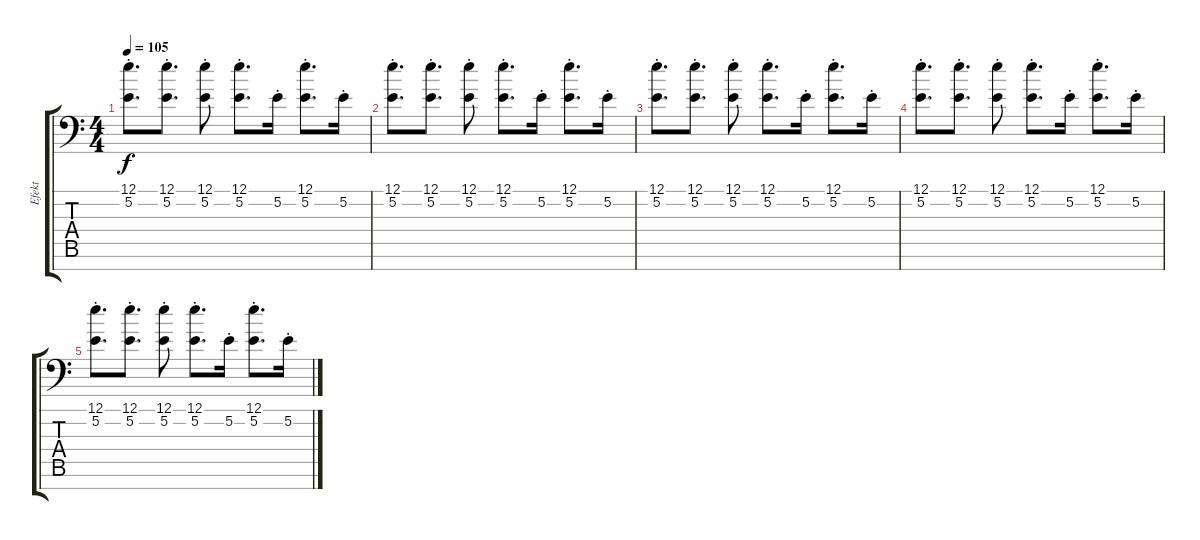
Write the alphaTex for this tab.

\track ("Efekt" "Efekt") {instrument stringensemble1}
\staff {score tabs}
\tuning (E4 B3 G3 D3 A2 E2 A1) {hide}
\ts (4 4)
\tempo 105
\clef f4
\ks c
(12.1{st} 5.2{st}).8{d dy f} (12.1{st} 5.2{st}).8{d} (12.1{st} 5.2{st}).8 (12.1{st} 5.2{st}).8{d} 5.2{st}.16 (12.1{st} 5.2{st}).8{d} 5.2{st}.16 |
(12.1{st} 5.2{st}).8{d} (12.1{st} 5.2{st}).8{d} (12.1{st} 5.2{st}).8 (12.1{st} 5.2{st}).8{d} 5.2{st}.16 (12.1{st} 5.2{st}).8{d} 5.2{st}.16 |
(12.1{st} 5.2{st}).8{d} (12.1{st} 5.2{st}).8{d} (12.1{st} 5.2{st}).8 (12.1{st} 5.2{st}).8{d} 5.2{st}.16 (12.1{st} 5.2{st}).8{d} 5.2{st}.16 |
(12.1{st} 5.2{st}).8{d} (12.1{st} 5.2{st}).8{d} (12.1{st} 5.2{st}).8 (12.1{st} 5.2{st}).8{d} 5.2{st}.16 (12.1{st} 5.2{st}).8{d} 5.2{st}.16 |
(12.1{st} 5.2{st}).8{d} (12.1{st} 5.2{st}).8{d} (12.1{st} 5.2{st}).8 (12.1{st} 5.2{st}).8{d} 5.2{st}.16 (12.1{st} 5.2{st}).8{d} 5.2{st}.16
